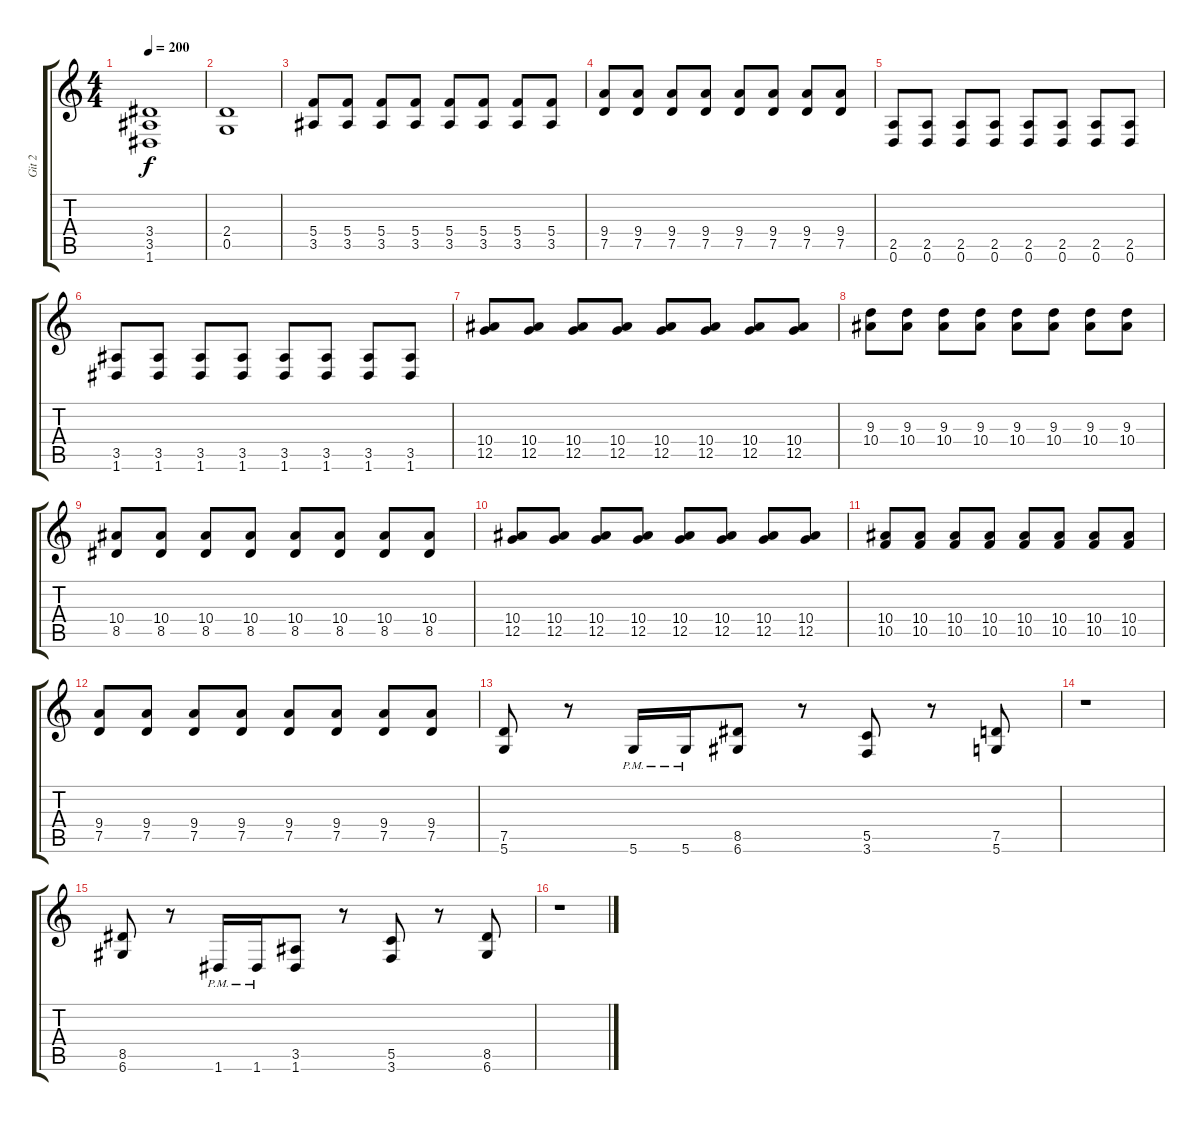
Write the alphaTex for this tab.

\track ("Git 2" "Git 2") {instrument distortionguitar}
\staff {score tabs}
\tuning (D4 A3 F3 C3 G2 D2) {hide}
\ts (4 4)
\tempo 200
\clef g2
\ks c
(3.4 3.5 1.6).1{dy f} |
(2.4 0.5).1 |
(5.4 3.5).8 (5.4 3.5).8 (5.4 3.5).8 (5.4 3.5).8 (5.4 3.5).8 (5.4 3.5).8 (5.4 3.5).8 (5.4 3.5).8 |
(9.4 7.5).8 (9.4 7.5).8 (9.4 7.5).8 (9.4 7.5).8 (9.4 7.5).8 (9.4 7.5).8 (9.4 7.5).8 (9.4 7.5).8 |
(2.5 0.6).8 (2.5 0.6).8 (2.5 0.6).8 (2.5 0.6).8 (2.5 0.6).8 (2.5 0.6).8 (2.5 0.6).8 (2.5 0.6).8 |
(3.5 1.6).8 (3.5 1.6).8 (3.5 1.6).8 (3.5 1.6).8 (3.5 1.6).8 (3.5 1.6).8 (3.5 1.6).8 (3.5 1.6).8 |
(10.4 12.5).8 (10.4 12.5).8 (10.4 12.5).8 (10.4 12.5).8 (10.4 12.5).8 (10.4 12.5).8 (10.4 12.5).8 (10.4 12.5).8 |
(9.3 10.4).8 (9.3 10.4).8 (9.3 10.4).8 (9.3 10.4).8 (9.3 10.4).8 (9.3 10.4).8 (9.3 10.4).8 (9.3 10.4).8 |
(10.4 8.5).8 (10.4 8.5).8 (10.4 8.5).8 (10.4 8.5).8 (10.4 8.5).8 (10.4 8.5).8 (10.4 8.5).8 (10.4 8.5).8 |
(10.4 12.5).8 (10.4 12.5).8 (10.4 12.5).8 (10.4 12.5).8 (10.4 12.5).8 (10.4 12.5).8 (10.4 12.5).8 (10.4 12.5).8 |
(10.4 10.5).8 (10.4 10.5).8 (10.4 10.5).8 (10.4 10.5).8 (10.4 10.5).8 (10.4 10.5).8 (10.4 10.5).8 (10.4 10.5).8 |
(9.4 7.5).8 (9.4 7.5).8 (9.4 7.5).8 (9.4 7.5).8 (9.4 7.5).8 (9.4 7.5).8 (9.4 7.5).8 (9.4 7.5).8 |
(7.5 5.6).8 r.8 5.6{pm}.16 5.6{pm}.16 (8.5 6.6).8 r.8 (5.5 3.6).8 r.8 (7.5 5.6).8 |
r.1 |
(8.5 6.6).8 r.8 1.6{pm}.16 1.6{pm}.16 (3.5 1.6).8 r.8 (5.5 3.6).8 r.8 (8.5 6.6).8 |
r.1
